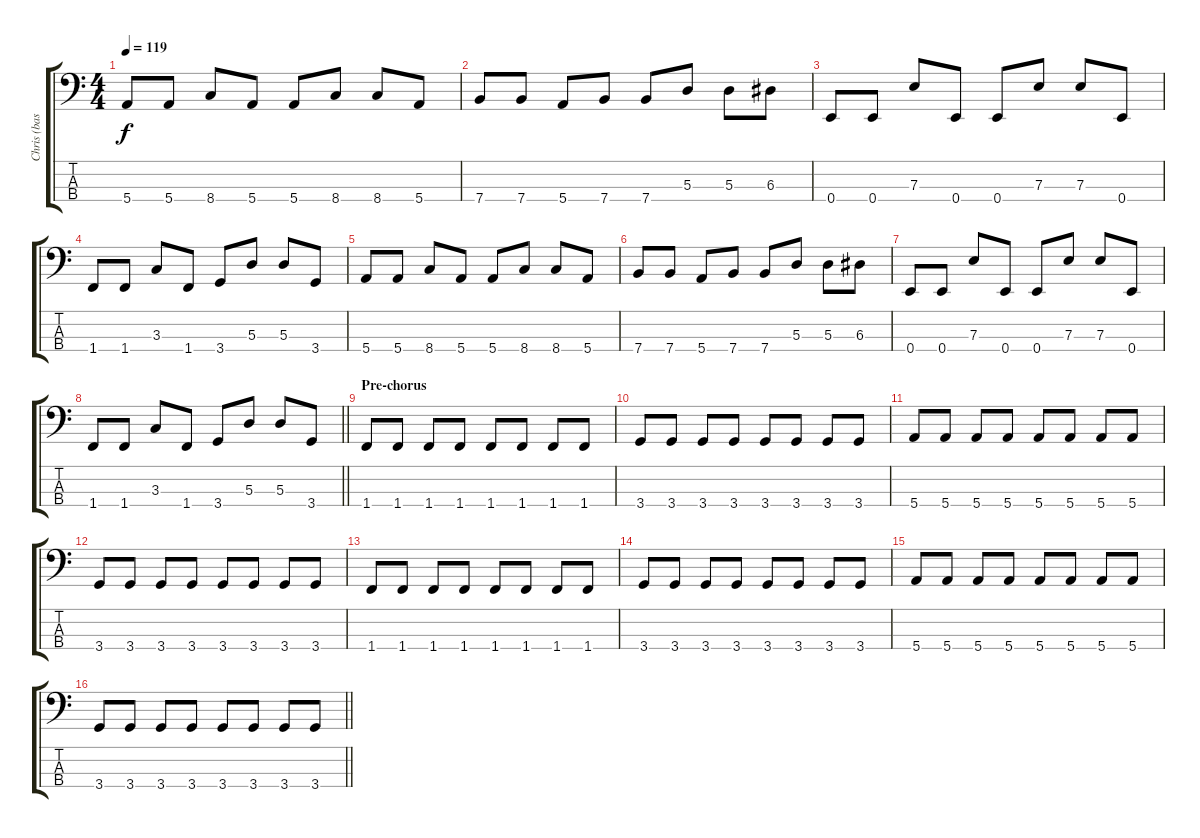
\track ("Chris (bass)" "Chris (bas") {instrument fretlessbass}
\staff {score tabs}
\tuning (G2 D2 A1 E1) {hide}
\ts (4 4)
\tempo 119
\clef f4
\ks c
5.4.8{dy f} 5.4.8 8.4.8 5.4.8 5.4.8 8.4.8 8.4.8 5.4.8 |
7.4.8 7.4.8 5.4.8 7.4.8 7.4.8 5.3.8 5.3.8 6.3.8 |
0.4.8 0.4.8 7.3.8 0.4.8 0.4.8 7.3.8 7.3.8 0.4.8 |
1.4.8 1.4.8 3.3.8 1.4.8 3.4.8 5.3.8 5.3.8 3.4.8 |
5.4.8 5.4.8 8.4.8 5.4.8 5.4.8 8.4.8 8.4.8 5.4.8 |
7.4.8 7.4.8 5.4.8 7.4.8 7.4.8 5.3.8 5.3.8 6.3.8 |
0.4.8 0.4.8 7.3.8 0.4.8 0.4.8 7.3.8 7.3.8 0.4.8 |
\barLineRight lightlight
1.4.8 1.4.8 3.3.8 1.4.8 3.4.8 5.3.8 5.3.8 3.4.8 |
\section ("" "Pre-chorus")
1.4.8 1.4.8 1.4.8 1.4.8 1.4.8 1.4.8 1.4.8 1.4.8 |
3.4.8 3.4.8 3.4.8 3.4.8 3.4.8 3.4.8 3.4.8 3.4.8 |
5.4.8 5.4.8 5.4.8 5.4.8 5.4.8 5.4.8 5.4.8 5.4.8 |
3.4.8 3.4.8 3.4.8 3.4.8 3.4.8 3.4.8 3.4.8 3.4.8 |
1.4.8 1.4.8 1.4.8 1.4.8 1.4.8 1.4.8 1.4.8 1.4.8 |
3.4.8 3.4.8 3.4.8 3.4.8 3.4.8 3.4.8 3.4.8 3.4.8 |
5.4.8 5.4.8 5.4.8 5.4.8 5.4.8 5.4.8 5.4.8 5.4.8 |
\barLineRight lightlight
3.4.8 3.4.8 3.4.8 3.4.8 3.4.8 3.4.8 3.4.8 3.4.8
